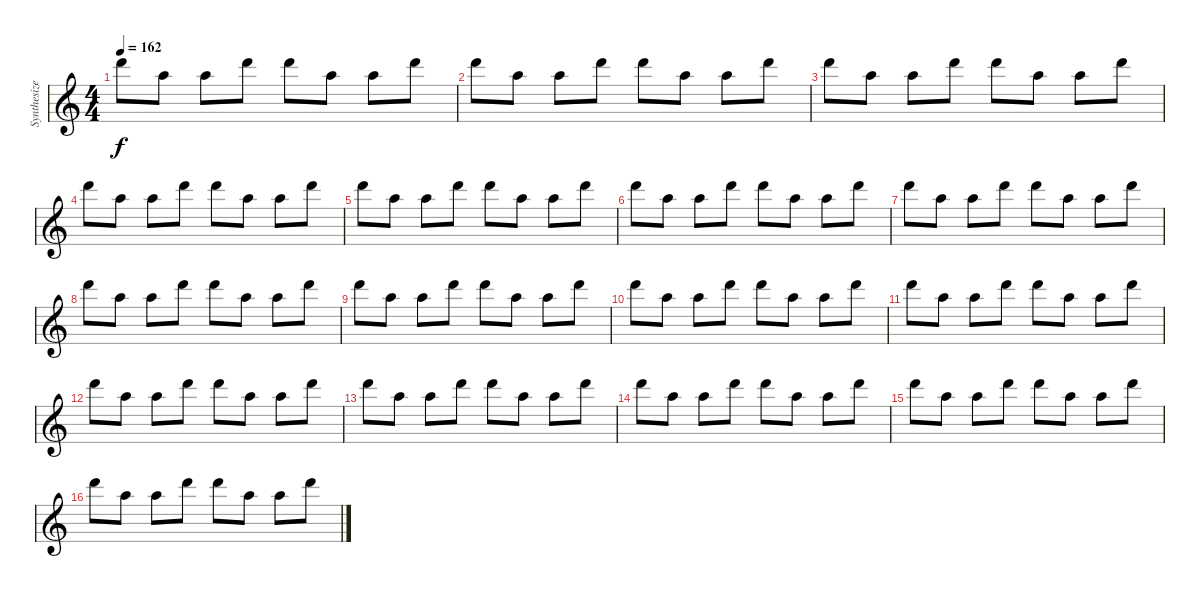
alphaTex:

\track ("Synthesizer" "Synthesize") {instrument lead1square}
\staff {score}
\tuning (E4 B3 G3 D3 A2 E2 B1) {hide}
\ts (4 4)
\tempo 162
\clef g2
\ks c
22.1.8{dy f} 17.1.8 17.1.8 22.1.8 22.1.8 17.1.8 17.1.8 22.1.8 |
22.1.8 17.1.8 17.1.8 22.1.8 22.1.8 17.1.8 17.1.8 22.1.8 |
22.1.8 17.1.8 17.1.8 22.1.8 22.1.8 17.1.8 17.1.8 22.1.8 |
22.1.8 17.1.8 17.1.8 22.1.8 22.1.8 17.1.8 17.1.8 22.1.8 |
22.1.8 17.1.8 17.1.8 22.1.8 22.1.8 17.1.8 17.1.8 22.1.8 |
22.1.8 17.1.8 17.1.8 22.1.8 22.1.8 17.1.8 17.1.8 22.1.8 |
22.1.8 17.1.8 17.1.8 22.1.8 22.1.8 17.1.8 17.1.8 22.1.8 |
22.1.8 17.1.8 17.1.8 22.1.8 22.1.8 17.1.8 17.1.8 22.1.8 |
22.1.8 17.1.8 17.1.8 22.1.8 22.1.8 17.1.8 17.1.8 22.1.8 |
22.1.8 17.1.8 17.1.8 22.1.8 22.1.8 17.1.8 17.1.8 22.1.8 |
22.1.8 17.1.8 17.1.8 22.1.8 22.1.8 17.1.8 17.1.8 22.1.8 |
22.1.8 17.1.8 17.1.8 22.1.8 22.1.8 17.1.8 17.1.8 22.1.8 |
22.1.8 17.1.8 17.1.8 22.1.8 22.1.8 17.1.8 17.1.8 22.1.8 |
22.1.8 17.1.8 17.1.8 22.1.8 22.1.8 17.1.8 17.1.8 22.1.8 |
22.1.8 17.1.8 17.1.8 22.1.8 22.1.8 17.1.8 17.1.8 22.1.8 |
22.1.8 17.1.8 17.1.8 22.1.8 22.1.8 17.1.8 17.1.8 22.1.8
